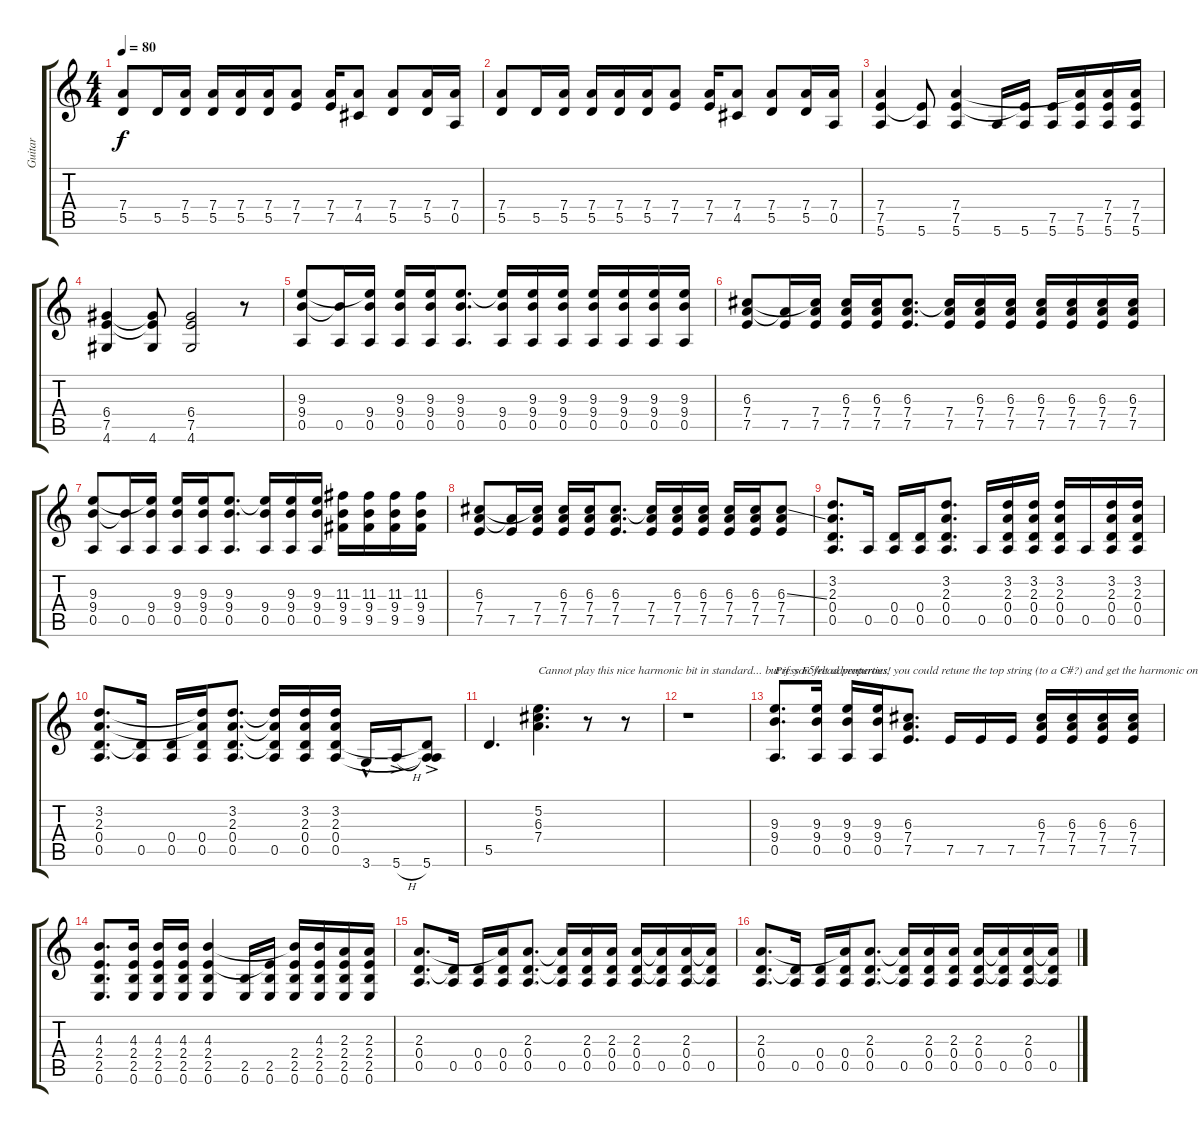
\track ("Guitar" "Guitar") {instrument electricguitarclean}
\staff {score tabs}
\tuning (E4 B3 G3 D3 A2 E2) {hide}
\ts (4 4)
\tempo 80
\clef g2
\ks c
(7.4 5.5).8{dy f} 5.5.16 (7.4 5.5).16 (7.4 5.5).16 (7.4 5.5).16 (7.4 5.5).16 (7.4 7.5).8 (7.4 7.5).16 (7.4 4.5).8 (7.4 5.5).8 (7.4 5.5).16 (7.4 0.5).16 |
(7.4 5.5).8 5.5.16 (7.4 5.5).16 (7.4 5.5).16 (7.4 5.5).16 (7.4 5.5).16 (7.4 7.5).8 (7.4 7.5).16 (7.4 4.5).8 (7.4 5.5).8 (7.4 5.5).16 (7.4 0.5).16 |
(7.4 7.5 5.6).4 (7.5{t} 5.6).8 (7.4 7.5 5.6).4 5.6.16 (7.5{t} 5.6).16 (7.5 5.6).16 (7.4{t} 7.5 5.6).16 (7.4 7.5 5.6).16 (7.4 7.5 5.6).16 |
(6.4 7.5 4.6).4 (6.4{t} 7.5{t} 4.6).8 (6.4 7.5 4.6).2 r.8 |
(9.3 9.4 0.5).8 (9.4{t} 0.5).16 (9.3{t} 9.4 0.5).16 (9.3 9.4 0.5).16 (9.3 9.4 0.5).16 (9.3 9.4 0.5).8{d} (9.3{t} 9.4 0.5).16 (9.3 9.4 0.5).16 (9.3 9.4 0.5).16 (9.3 9.4 0.5).16 (9.3 9.4 0.5).16 (9.3 9.4 0.5).16 (9.3 9.4 0.5).16 |
(6.3 7.4 7.5).8 (7.4{t} 7.5).16 (6.3{t} 7.4 7.5).16 (6.3 7.4 7.5).16 (6.3 7.4 7.5).16 (6.3 7.4 7.5).8{d} (6.3{t} 7.4 7.5).16 (6.3 7.4 7.5).16 (6.3 7.4 7.5).16 (6.3 7.4 7.5).16 (6.3 7.4 7.5).16 (6.3 7.4 7.5).16 (6.3 7.4 7.5).16 |
(9.3 9.4 0.5).8 (9.4{t} 0.5).16 (9.3{t} 9.4 0.5).16 (9.3 9.4 0.5).16 (9.3 9.4 0.5).16 (9.3 9.4 0.5).8{d} (9.3{t} 9.4 0.5).16 (9.3 9.4 0.5).16 (9.3 9.4 0.5).16 (11.3 9.4 9.5).16 (11.3 9.4 9.5).16 (11.3 9.4 9.5).16 (11.3 9.4 9.5).16 |
(6.3 7.4 7.5).8 (7.4{t} 7.5).16 (6.3{t} 7.4 7.5).16 (6.3 7.4 7.5).16 (6.3 7.4 7.5).16 (6.3 7.4 7.5).8{d} (6.3{t} 7.4 7.5).16 (6.3 7.4 7.5).16 (6.3 7.4 7.5).16 (6.3 7.4 7.5).16 (6.3 7.4 7.5).16 (6.3{ss} 7.4 7.5).8 |
(3.2 2.3 0.4 0.5).8{d} 0.5.16 (0.4 0.5).16 (0.4 0.5).16 (3.2 2.3 0.4 0.5).8{d} 0.5.16 (3.2 2.3 0.4 0.5).16 (3.2 2.3 0.4 0.5).16 (3.2 2.3 0.4 0.5).16 0.5.16 (3.2 2.3 0.4 0.5).16 (3.2 2.3 0.4 0.5).16 |
(3.2 2.3 0.4 0.5).8{d} (0.4{t} 0.5).16 (0.4 0.5).16 (3.2{t} 2.3{t} 0.4 0.5).16 (3.2 2.3 0.4 0.5).8{d} (3.2{t} 2.3{t} 0.4{t} 0.5).16 (3.2 2.3 0.4 0.5).16 (3.2 2.3 0.4 0.5).16 3.6{hac}.16 5.6{h ac}.16 (0.4{t} 0.5{t} 5.6{ac}).8 |
5.5.4{d} (5.2 6.3 7.4).4{d txt "Cannot play this nice harmonic bit in standard... but if you felt adventurous, you could retune the top string (to a C#?) and get the harmonic on fret 12."} r.8 r.8 |
r.1 |
(9.3 9.4 0.5).8{d txt "Press F5/read properties!"} (9.3 9.4 0.5).16 (9.3 9.4 0.5).16 (9.3 9.4 0.5).16 (6.3 7.4 7.5).8{d} 7.5.16 7.5.16 7.5.16 (6.3 7.4 7.5).16 (6.3 7.4 7.5).16 (6.3 7.4 7.5).16 (6.3 7.4 7.5).16 |
(4.3 2.4 2.5 0.6).8{d} (4.3 2.4 2.5 0.6).16 (4.3 2.4 2.5 0.6).16 (4.3 2.4 2.5 0.6).16 (4.3 2.4 2.5 0.6).4 (2.5 0.6).16 (2.4{t} 2.5 0.6).16 (4.3{t} 2.4 2.5 0.6).16 (4.3 2.4 2.5 0.6).16 (2.3 2.4 2.5 0.6).16 (2.3 2.4 2.5 0.6).16 |
(2.3 0.4 0.5).8{d} (0.4{t} 0.5).16 (0.4 0.5).16 (2.3{t} 0.4 0.5).16 (2.3 0.4 0.5).8{d} (2.3{t} 0.4{t} 0.5).16 (2.3 0.4 0.5).16 (2.3 0.4 0.5).16 (2.3 0.4 0.5).16 (2.3{t} 0.4{t} 0.5).16 (2.3 0.4 0.5).16 (2.3{t} 0.4{t} 0.5).16 |
(2.3 0.4 0.5).8{d} (0.4{t} 0.5).16 (0.4 0.5).16 (2.3{t} 0.4 0.5).16 (2.3 0.4 0.5).8{d} (2.3{t} 0.4{t} 0.5).16 (2.3 0.4 0.5).16 (2.3 0.4 0.5).16 (2.3 0.4 0.5).16 (2.3{t} 0.4{t} 0.5).16 (2.3 0.4 0.5).16 (2.3{t} 0.4{t} 0.5).16
